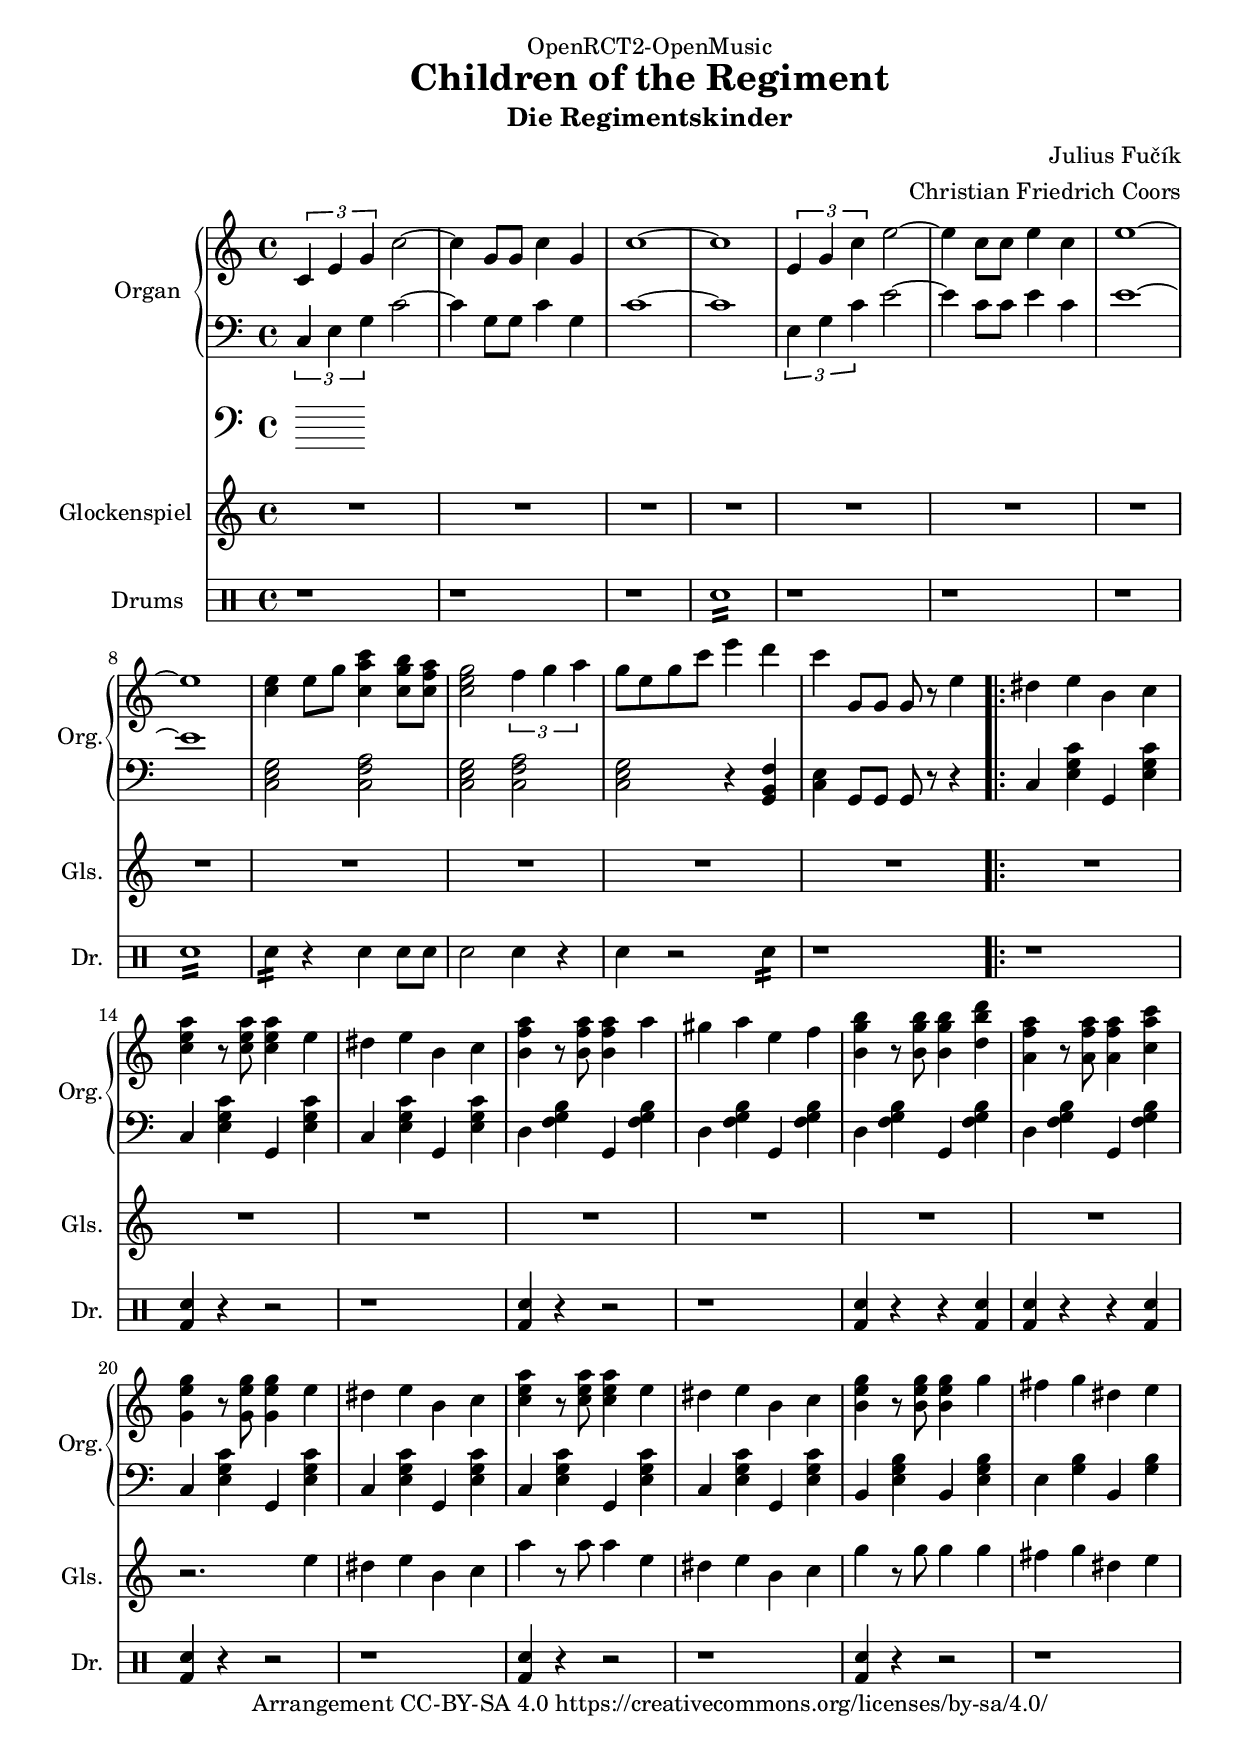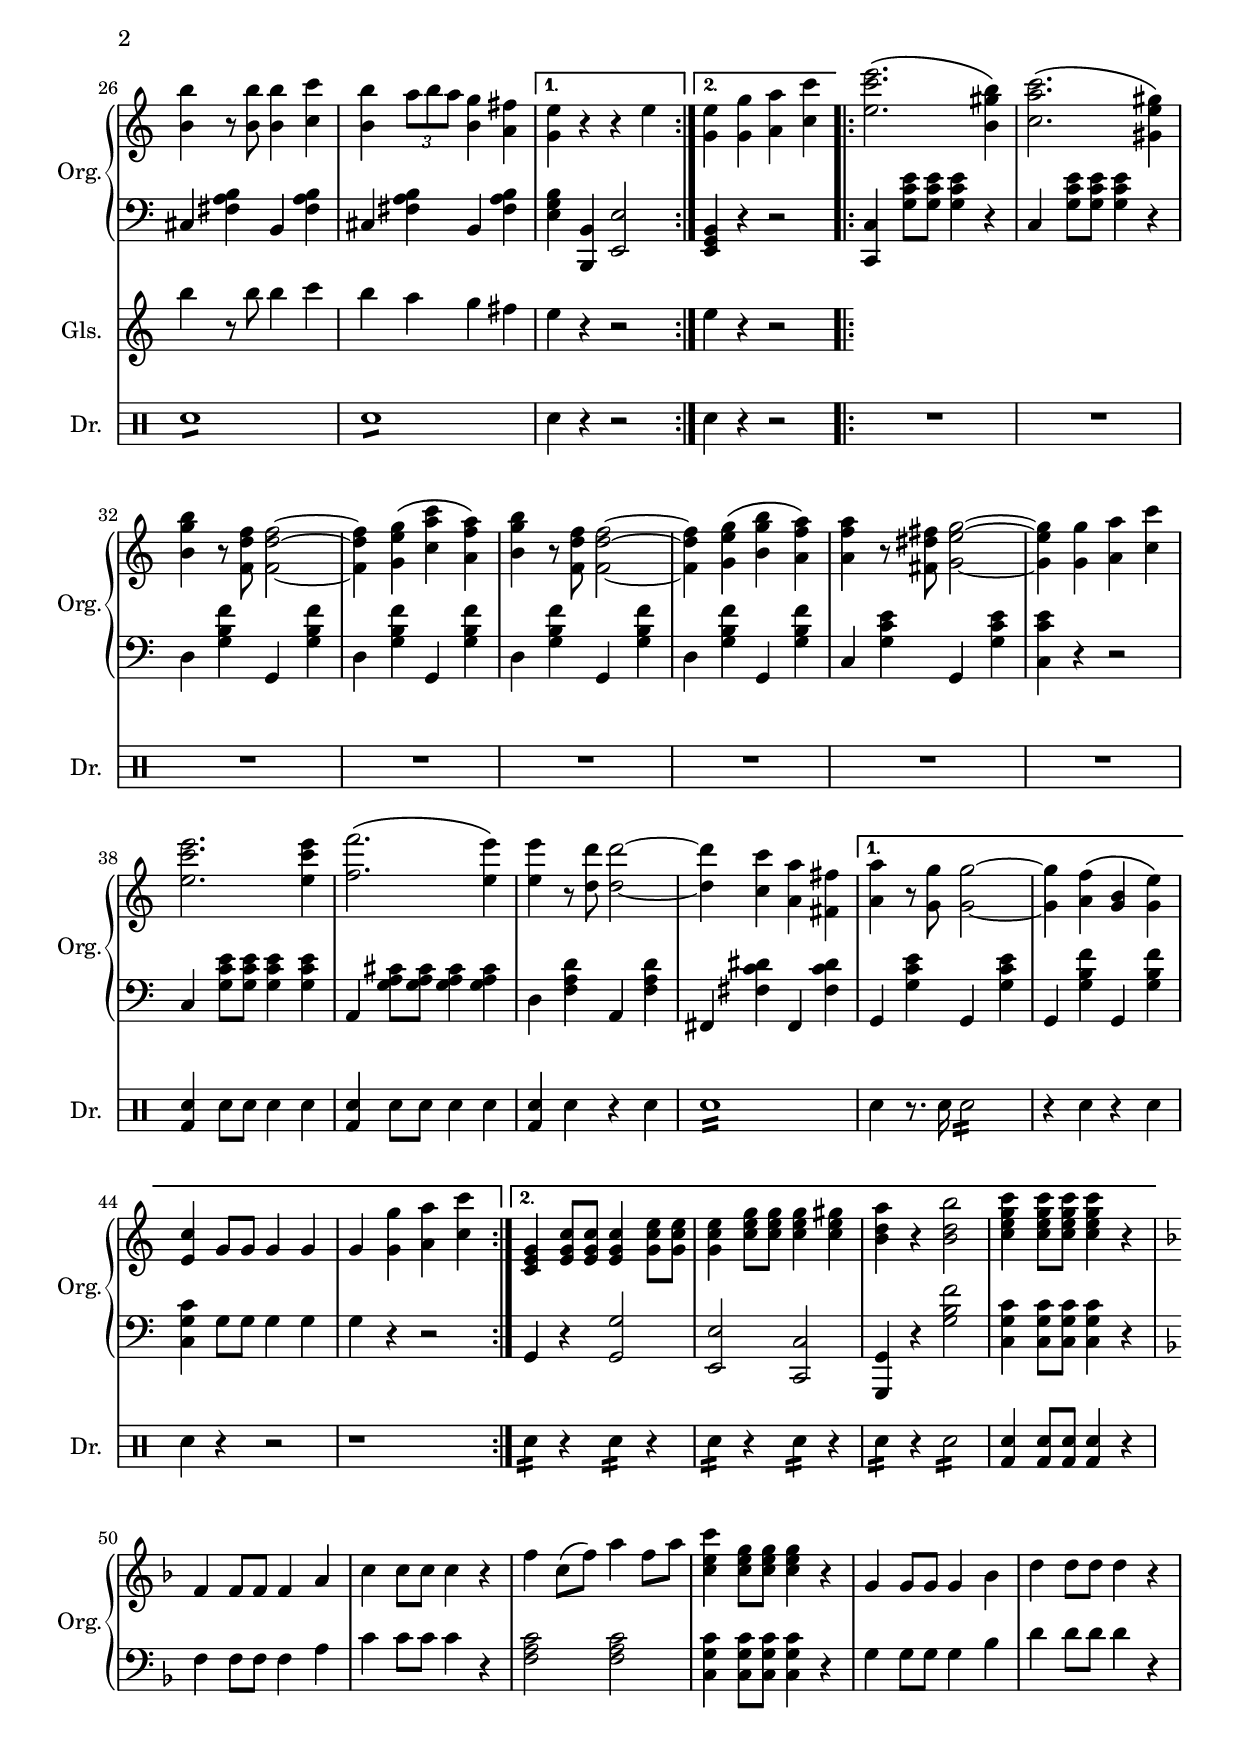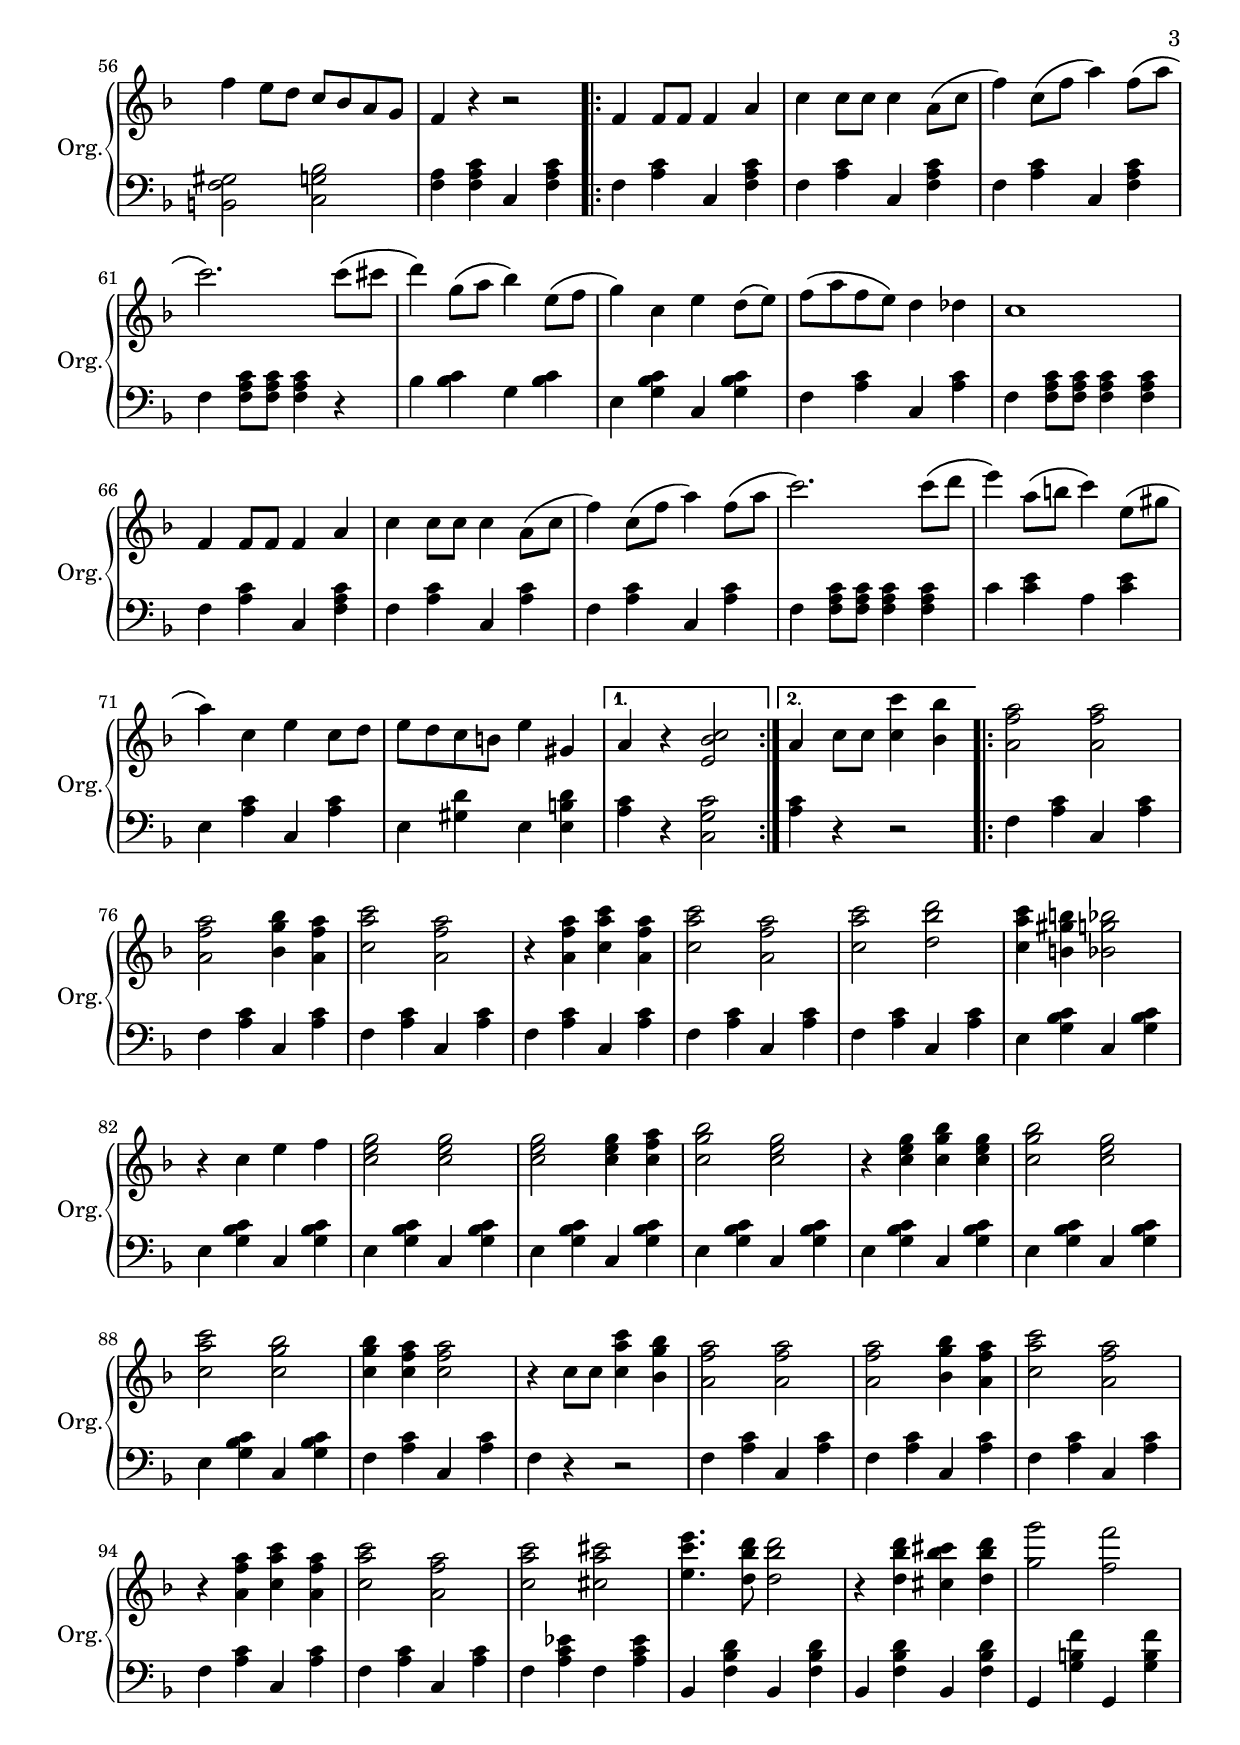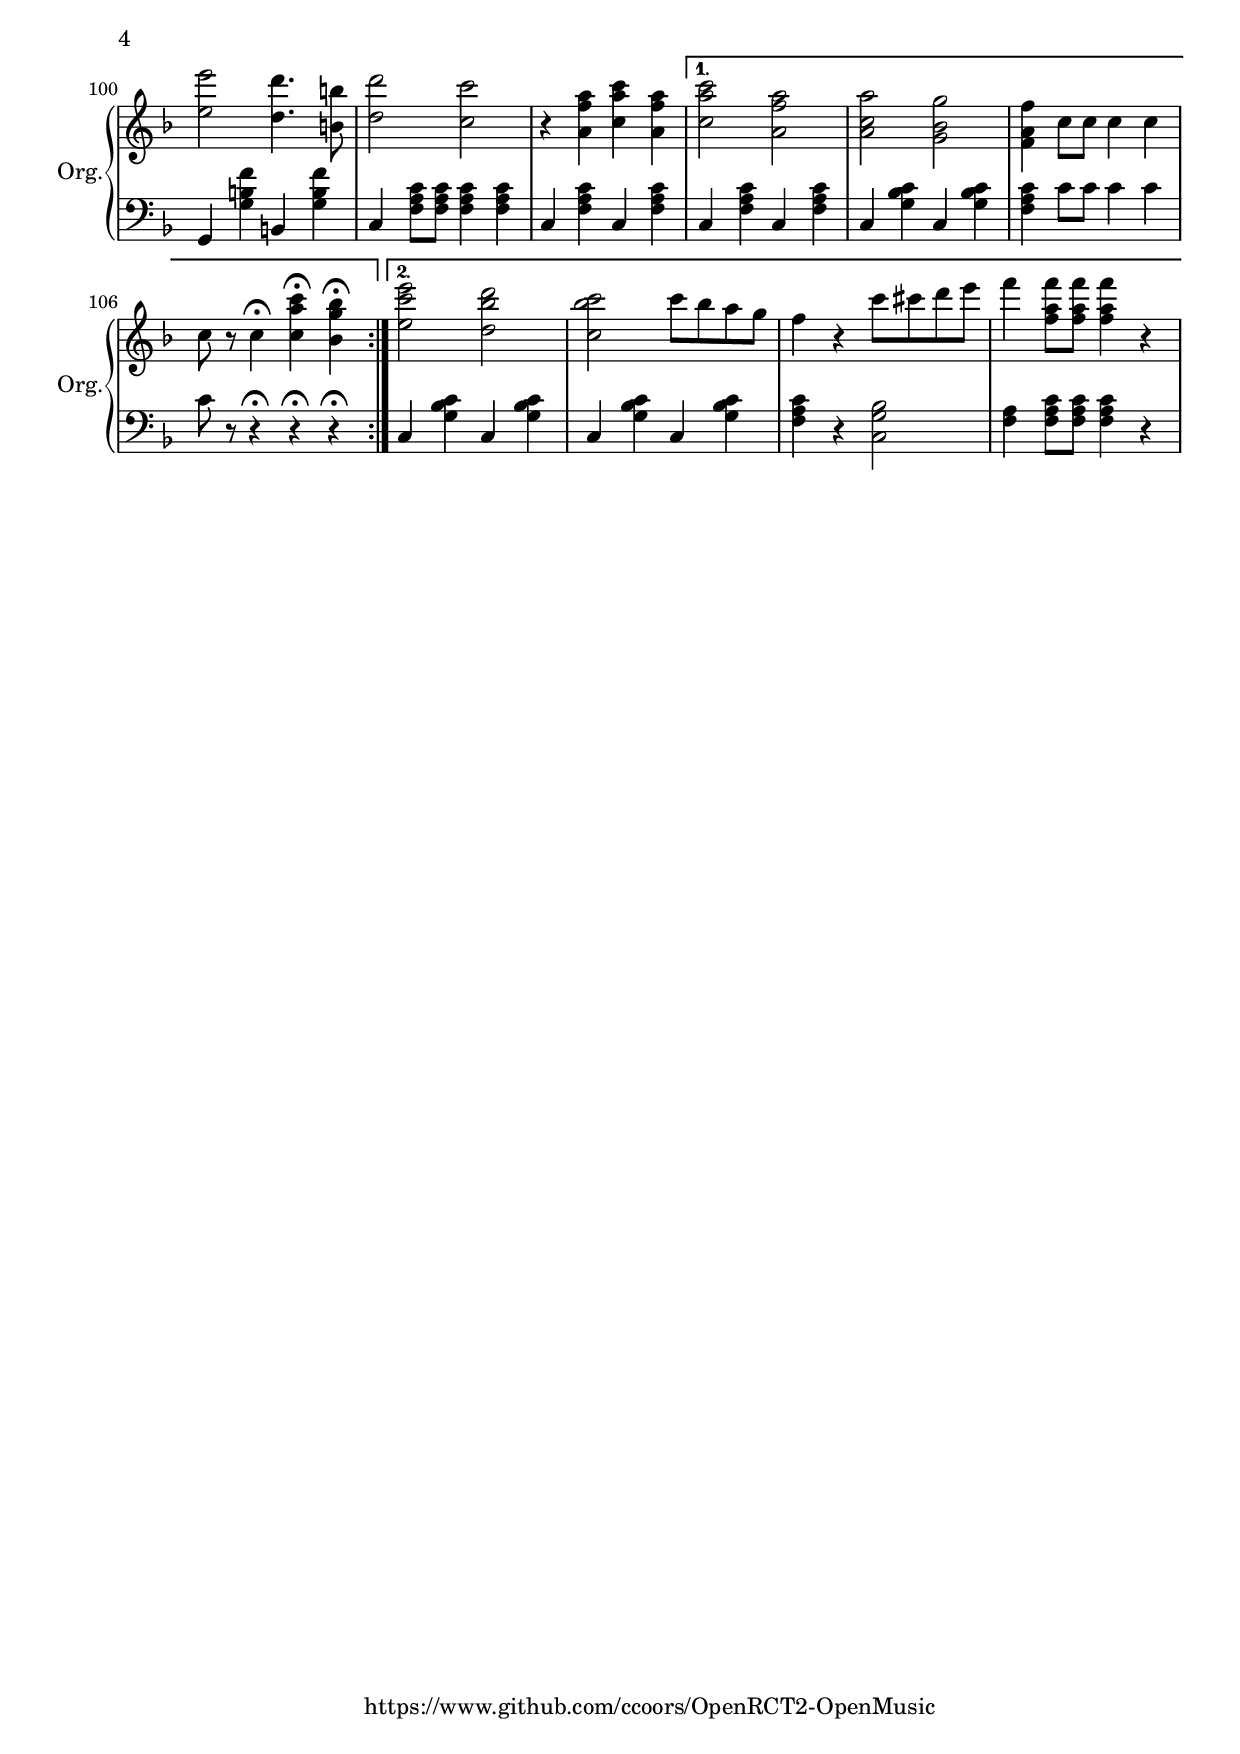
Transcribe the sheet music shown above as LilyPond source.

\version "2.18.2"
\include "articulate.ly"
#(define ac:normalFactor '(7 . 8))

% Based on http://imslp.org/wiki/File:PMLP278251-FUCIK_Regimentskinder_Marsch.pdf

\header {
  dedication = "OpenRCT2-OpenMusic"
  title = "Children of the Regiment"
  arranger = "Christian Friedrich Coors"
  subtitle = "Die Regimentskinder"
  composer = "Julius Fučík"
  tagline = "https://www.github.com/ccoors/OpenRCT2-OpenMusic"
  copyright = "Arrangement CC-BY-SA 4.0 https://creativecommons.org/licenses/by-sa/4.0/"
}

\paper {
  #(set-paper-size "a4")
  left-margin = 2\cm
}

global = {
  \key c \major
  \time 4/4
}

right = \relative c'' {
  \global
  \tuplet 3/2 { c, e g } c2~
  c4 g8 g c4 g
  c1 ~
  c

  \tuplet 3/2 { e,4 g c } e2 ~
  e4 c8 c e4 c
  e1 ~
  e

  <c e>4 e8 g <c, a' c>4 <c g' b>8 <c f a>
  <c e g>2 \tuplet 3/2 { f4 g a }
  g8 e g c e4 d
  c g,8 g g r e'4

  \repeat volta 2 {
    dis e b c
    <c e a> r8 <c e a> <c e a>4 e
    dis e b c
    <b f' a> r8 <b f' a> <b f' a>4 a'
    gis a e f
    
    <b, g' b> r8 <b g' b> <b g' b>4 <d b' d>
    <a f' a> r8 <a f' a> <a f' a>4 <c a' c>
    <g e' g> r8 <g e' g> <g e' g>4 e'
    dis e b c
    <c e a> r8 <c e a> <c e a>4 e
    dis e b c
    <b e g> r8 <b e g> <b e g>4 g'
    fis g dis e
    <b b'> r8 <b b'> <b b'>4 <c c'>
    <b b'> \tuplet 3/2 { a'8 b a } <b, g'>4 <a fis'>
  }
  \alternative {
    { <g e'> r r e' }
    { <g, e'> <g g'> <a a'> <c c'> }
  }

  \repeat volta 2 {
    <e c' e>2.\( <b gis' b>4\)
    <c a' c>2.\( <gis e' gis>4\)
    <b g' b>4 r8 <f d' f> <f d' f>2~
    <f d' f>4 <g e' g>\( <c a' c> <a f' a>\)
    <b g' b>4 r8 <f d' f> <f d' f>2~
    <f d' f>4 <g e' g>\( <b g' b> <a f' a>\)
    <a f' a> r8 <fis dis' fis> <g e' g>2~
    <g e' g>4 <g g'> <a a'> <c c'>
    <e c' e>2. <e c' e>4
    <f f'>2.\( <e e'>4\)
    <e e'> r8 <d d'> <d d'>2~
    <d d'>4 <c c'> <a a'> <fis fis'>
  }
  \alternative {
    {
      <a a'>4 r8 <g g'> <g g'>2~
      <g g'>4 <a f'>\( <g b> <g e'>\)
      <e c'> g8 g g4 g
      g <g g'> <a a'> <c c'>
    }
    {
      <c, e g>4 <e g c>8 <e g c> <e g c>4 <g c e>8 <g c e>
      <g c e>4 <c e g>8 <c e g> <c e g>4 <c e gis>
      <b d a'> r <b d b'>2
      <c e g c>4 <c e g c>8 <c e g c> <c e g c>4 r
    }
  }

  % Trio
  \key f \major
  f,4 f8 f f4 a
  c c8 c c4 r
  f c8\( f\) a4 f8 a
  <c, e c'>4 <c e g>8 <c e g> <c e g>4 r
  g4 g8 g g4 bes
  d d8 d d4 r
  f4 e8 d c bes a g
  f4 r r2

  \repeat volta 2 {
    f4 f8 f f4 a
    c c8 c c4 a8\( c
    f4\) c8\( f a4\) f8\( a
    c2.\) c8\( cis
    d4\) g,8\( a bes4\) e,8\( f
    g4\) c, e d8\( e\)
    f\( a f e\) d4 des
    c1
    f,4 f8 f f4 a
    c c8 c c4 a8\( c
    f4\) c8\( f a4\) f8\( a
    c2.\) c8\( d e4\)
    a,8\( b c4\) e,8\( gis
    a4\) c,4 e c8 d
    e d c b e4 gis,
  }
  \alternative {
    {
      a4 r <e bes' c>2
    }
    {
      a4 c8 c <c c'>4 <bes bes'>
    }
  }

  \repeat volta 2 {
    <a f' a>2 <a f' a>
    <a f' a> <bes g' bes>4 <a f' a>
    <c a' c>2 <a f' a>
    r4 <a f' a> <c a' c> <a f' a>
    <c a' c>2 <a f' a>
    <c a' c> <d bes' d>
    <c a' c>4 <b gis' b> <bes g' bes>2
    r4 c e f
    <c e g>2 <c e g>
    <c e g> <c e g>4 <c f a>
    <c g' bes>2 <c e g>
    r4 <c e g> <c g' bes> <c e g>
    <c g' bes>2 <c e g>
    <c a' c> <c g' bes>
    <c g' bes>4 <c f a> <c f a>2
    r4 c8 c <c a' c>4 <bes g' bes>
    <a f' a>2 <a f' a>
    <a f' a> <bes g' bes>4 <a f' a>
    <c a' c>2 <a f' a>
    r4 <a f' a> <c a' c> <a f' a>
    <c a' c>2 <a f' a>
    <c a' c> <cis a' cis>
    <e c' e>4. <d bes' d>8 <d bes' d>2
    r4 <d bes' d> <cis bes' cis> <d bes' d>
    <g g'>2 <f f'>
    <e e'> <d d'>4. <b b'>8
    <d d'>2 <c c'>
    r4 <a f' a> <c a' c> <a f' a>
  }
  \alternative {
    {
      <c a' c>2 <a f' a>
      <a c a'> <g bes g'>
      <f a f'>4 c'8 c c4 c
      c8 r c4\fermata <c a' c>\fermata <bes g' bes>\fermata
    }
    {
      <e c' e>2 <d bes' d>
      <c bes' c> c'8 bes a g
      f4 r c'8 cis d e
      f4 <f a, f>8 <f a, f><f a, f>4 r
    }
  }
}

left = \relative c' {
  \global
  \tuplet 3/2 { c,4 e g } c2~
  c4 g8 g c4 g
  c1 ~
  c

  \tuplet 3/2 { e,4 g c } e2 ~
  e4 c8 c e4 c
  e1 ~
  e

  <c, e g>2 <c f a>
  <c e g> <c f a>
  <c e g> r4 <g b f'>4
  <c e> g8 g g r r4

  \repeat volta 2 {
    c <e g c> g, <e' g c>
    c <e g c> g, <e' g c>
    c <e g c> g, <e' g c>
    d <f g b> g, <f' g b>
    d <f g b> g, <f' g b>
    d <f g b> g, <f' g b>
    d <f g b> g, <f' g b>
    c <e g c> g, <e' g c>
    c <e g c> g, <e' g c>
    c <e g c> g, <e' g c>
    c <e g c> g, <e' g c>
    b <e g b> b <e g b>
    e <g b> b, <g' b>
    cis, <fis a b> b, <fis' a b>
    cis <fis a b> b, <fis' a b>
  }
  \alternative {
    { <e g b> <b, b'> <e e'>2 }
    { <e g b>4 r r2 }
  }

  \repeat volta 2 {
    <c c'>4 <g'' c e>8 <g c e> <g c e>4 r
    c, <g' c e>8 <g c e> <g c e>4 r
    d <g b f'> g, <g' b f'>
    d <g b f'> g, <g' b f'>
    d <g b f'> g, <g' b f'>
    d <g b f'> g, <g' b f'>
    c, <g' c e> g, <g' c e>
    <c, c' e> r r2
    c4 <g' c e>8 <g c e> <g c e>4 <g c e>
    a, <g' a cis>8 <g a cis> <g a cis>4 <g a cis>
    d4 <f a d> a, <f' a d>
    fis, <fis' c' dis> fis, <fis'  c' dis>
  }
  \alternative {
    {
      g,4 <g' c e> g, <g' c e>
      g, <g' b f'> g, <g' b f'>
      <c, g' c> g'8 g g4 g
      g r r2
    }
    {
      g,4 r <g g'>2
      <e e'> <c c'>
      <g g'>4 r <g'' b f'>2
      <c, g' c>4 <c g' c>8 <c g' c> <c g' c>4 r
    }
  }

  % Trio
  \key f \major
  f4 f8 f f4 a
  c c8 c c4 r
  <c a f>2 <c a f>
  <c g c,>4 <c g c,>8 <c g c,> <c g c,>4 r
  g g8 g g4 bes
  d d8 d d4 r
  <gis, f b,>2 <bes g c,>
  <f a>4 <f a c> c <f a c>
  
  \repeat volta 2 {
    f4 <a c> c, <f a c>
    f <a c> c, <f a c>
    f <a c> c, <f a c>
    f <f a c>8 <f a c> <f a c>4 r
    bes <bes c> g <bes c>
    e, <g bes c> c, <g' bes c>
    f <a c> c, <a' c>
    f <f a c>8 <f a c> <f a c>4 <f a c>
    
    f4 <a c> c, <f a c>
    f <a c> c, <a' c>
    f <a c> c, <a' c>
    f <f a c>8 <f a c> <f a c>4 <f a c>
    c' <c e> a <c e>
    e, <a c> c, <a' c>
    e <gis d'> e <e b' d>
  }
  \alternative {
    {
      <a c>4 r <c, g' c>2
    }
    {
      <a' c>4 r r2
    }
  }

  \repeat volta 2 {
    f4 <a c> c, <a' c>
    f <a c> c, <a' c>
    f <a c> c, <a' c>
    f <a c> c, <a' c>
    f <a c> c, <a' c>
    f <a c> c, <a' c>
    e <g bes c> c, <g' bes c>
    e <g bes c> c, <g' bes c>
    e <g bes c> c, <g' bes c>
    e <g bes c> c, <g' bes c>
    e <g bes c> c, <g' bes c>
    e <g bes c> c, <g' bes c>
    e <g bes c> c, <g' bes c>
    e <g bes c> c, <g' bes c>
    f <a c> c, <a' c>
    f r r2
    f4 <a c> c, <a' c>
    f <a c> c, <a' c>
    f <a c> c, <a' c>
    f <a c> c, <a' c>
    f <a c> c, <a' c>
    f <a c es> f <a c es>
    bes, <f' bes d> bes, <f' bes d>
    bes, <f' bes d> bes, <f' bes d>
    g, <g' b f'> g, <g' b f'>
    g, <g' b f'> b, <g' b f'>
    c, <f a c>8 <f a c> <f a c>4 <f a c>
    c <f a c> c <f a c>
  }
  \alternative {
    {
      c <f a c> c <f a c>
      c <g' bes c> c, <g' bes c>
      <f a c> c'8 c c4 c
      c8 r r4\fermata r\fermata r\fermata
    }
    {
      c, <g' bes c> c, <g' bes c>
      c, <g' bes c> c, <g' bes c>
      <f a c> r <c g' bes>2
      <f a>4 <f a c>8 <f a c> <f a c>4 r
    }
  }
}

pedal = \relative c {
  \global
}

glockenspiel = \relative c'' {
  R1*12
  \repeat volta 2 {
    R1*7
    r2. e4
    dis e b c
    a'4 r8 a a4 e
    dis e b c
    g'4 r8 g g4 g
    fis g dis e
    b' r8 b b4 c
    b a g fis
  }
  \alternative {
    {
      e4 r r2
    }
    {
      e4 r r2
    }
  }
}

drum = \drummode {
  \global
  r1 r r
  \repeat tremolo 16 sna16
  r1 r r
  \repeat tremolo 16 sna16
  \repeat tremolo 4 sna16 r4 sna4 sna8 sna
  sna2 sna4 r4
  sna4 r2 \repeat tremolo 4 sna16
  r1
  
  \repeat volta 2 {
    r1
    <bd sna>4 r r2
    r1
    <bd sna>4 r r2
    r1
    <bd sna>4 r r <bd sna>
    <bd sna>4 r r <bd sna>
    <bd sna>4 r r2
    r1
    <bd sna>4 r r2
    r1
    <bd sna>4 r r2
    r1
    \repeat tremolo 8 sna8
    \repeat tremolo 8 sna8
  }
  \alternative {
    {
      sna4 r r2
    }
    {
      sna4 r r2
    }
  }
  
  \repeat volta 2 {
    R1*8
    <bd sna>4 sna8 sna sna4 sna
    <bd sna>4 sna8 sna sna4 sna
    <bd sna>4 sna r sna
    \repeat tremolo 16 sna16
  }
  \alternative {
    {
      sna4 r8. sna16 \repeat tremolo 8 sna16
      r4 sna r sna
      sna r r2
      r1
    }
    {
      \repeat tremolo 4 sna16 r4 \repeat tremolo 4 sna16 r4
      \repeat tremolo 4 sna16 r4 \repeat tremolo 4 sna16 r4
      \repeat tremolo 4 sna16 r4 \repeat tremolo 8 sna16
      <bd sna>4 <bd sna>8 <bd sna> <bd sna>4 r
    }
  }
}

organPart = <<
  \new PianoStaff \with {
    instrumentName = "Organ"
    shortInstrumentName = "Org."
  } <<
    \new Staff = "right" \with {
      midiInstrument = "acoustic grand"
    } \right
    \new Staff = "left" \with {
      midiInstrument = "acoustic grand"
    } { \clef bass \left }
  >>
  \new Staff = "pedal" \with {
    midiInstrument = "church organ"
  } { \clef bass \pedal }
>>

glockenspielPart = \new Staff \with {
  instrumentName = "Glockenspiel"
  shortInstrumentName = "Gls."
  midiInstrument = "glockenspiel"
} \glockenspiel

drumPart = \new DrumStaff \with {
  \consists "Instrument_name_engraver"
  instrumentName = "Drums"
  shortInstrumentName = "Dr."
} \drum

\score {
  <<
    \organPart
    \glockenspielPart
    \drumPart
  >>
  
  \layout { }
}

\score {
  \unfoldRepeats \articulate <<
    \organPart
    \glockenspielPart
    \drumPart
  >>
  \midi {
    \tempo 4=230
  }
}
